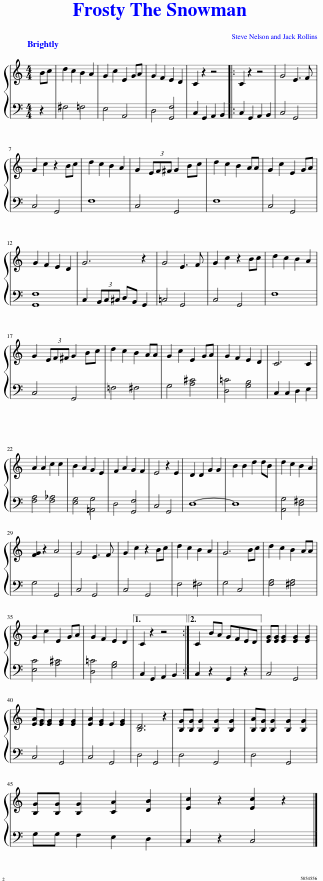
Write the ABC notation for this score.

X:1
%%score { 1 | 2 }
L:1/8
M:4/4
I:linebreak $
K:C
V:1 treble
V:2 bass
V:1
 Bc | d2 c2 B2 A2 | G2 c2 E2 GA | G2 F2 E2 D2 | C2 z2 z4 |: %5
 C2 z2 z4 | G4 E3 F |$ G2 c2 z2 Bc | d2 c2 B2 A2 | G2 (3EF^F G2 Bc | %10
 d2 c2 B2 AA | G2 c2 E2 GA |$ G2 F2 E2 D2 | G6 z2 | G4 E3 F | %15
 G2 c2 z2 Bc | d2 c2 B2 A2 |$ G2 (3EF^F G2 Bc | d2 c2 B2 AA | G2 c2 E2 GA | %20
 G2 F2 E2 D2 | C6 C2 |$ A2 A2 c2 c2 | B2 A2 G2 E2 | F2 A2 G2 F2 | %25
 E4 z2 E2 | D2 D2 G2 G2 | B2 B2 d2 dB | d2 c2 B2 A2 |$ [FG]2 z2 A4 | %30
 G4 E3 F | G2 c2 z2 Bc | d2 c2 B2 A2 | G6 Bc | d2 c2 B2 AA |$ %35
 G2 c2 E2 GA | G2 F2 E2 D2 |1 C2 z2 z4 :|2 C2 BA GFED || [EG][EG] [EG]2 [EG]2 [EG]2 |$ %40
 [EA][EG] [EG]2 [EG]2 [EG]2 | [EA]2 [EG]2 E2 [EG]2 | [B,D]6 z2 | [B,G][B,G] [B,G]2 [B,G]2 [B,G]2 | [B,A][B,G] [B,G]2 [B,G]2 [B,G]2 |$ %45
 [B,G][B,G] [B,G]2 [CA]2 [DB]2 | [Ec]2 z2 [Ec]2 z2 |] %47
V:2
 z2 | ^F,4 =F,4 | E,4 A,,4 | D,4 [G,,F,]4 | C,2 G,,2 A,,2 B,,2 |: %5
 C,2 G,,2 A,,2 B,,2 | C,4 G,,4 |$ C,4 G,,4 | F,8 | C,4 G,,4 | %10
 F,8 | C,4 G,,4 |$ [G,,F,]8 | C,2 (3B,,C,^C, D,B,, G,,2 | =C,4 G,,4 | %15
 C,4 G,,4 | F,8 |$ C,4 G,,4 | =F,4 ^F,4 | G,4 [A,^C]4 | %20
 [D,=C]4 [G,B,]4 | C,2 C,2 D,2 E,2 |$ [F,A,]4 [F,_A,]4 | [E,G,]4 [=A,,G,]4 | D,4 [G,,F,]4 | %25
 C,4 G,,4 | D,8- | D,8 | [A,,G,]4 [D,^F,]4 |$ G,4 G,,4 | %30
 C,4 G,,4 | C,4 G,,4 | F,4 ^F,4 | G,4 C,4 | [F,A,]4 [^F,A,]4 |$ %35
 [E,C]4 [A,^C]4 | [D,=C]4 [G,B,]4 |1 C,2 G,,2 A,,2 B,,2 :|2 C,2 z2 G,,2 z2 || C,4 G,,4 |$ %40
 C,4 G,,4 | C,4 G,,4 | D,4 G,,4 | D,4 G,,4 | D,4 G,,4 |$ %45
 G,G, F,2 E,2 D,2 | C,2 z2 C,4 |] %47
